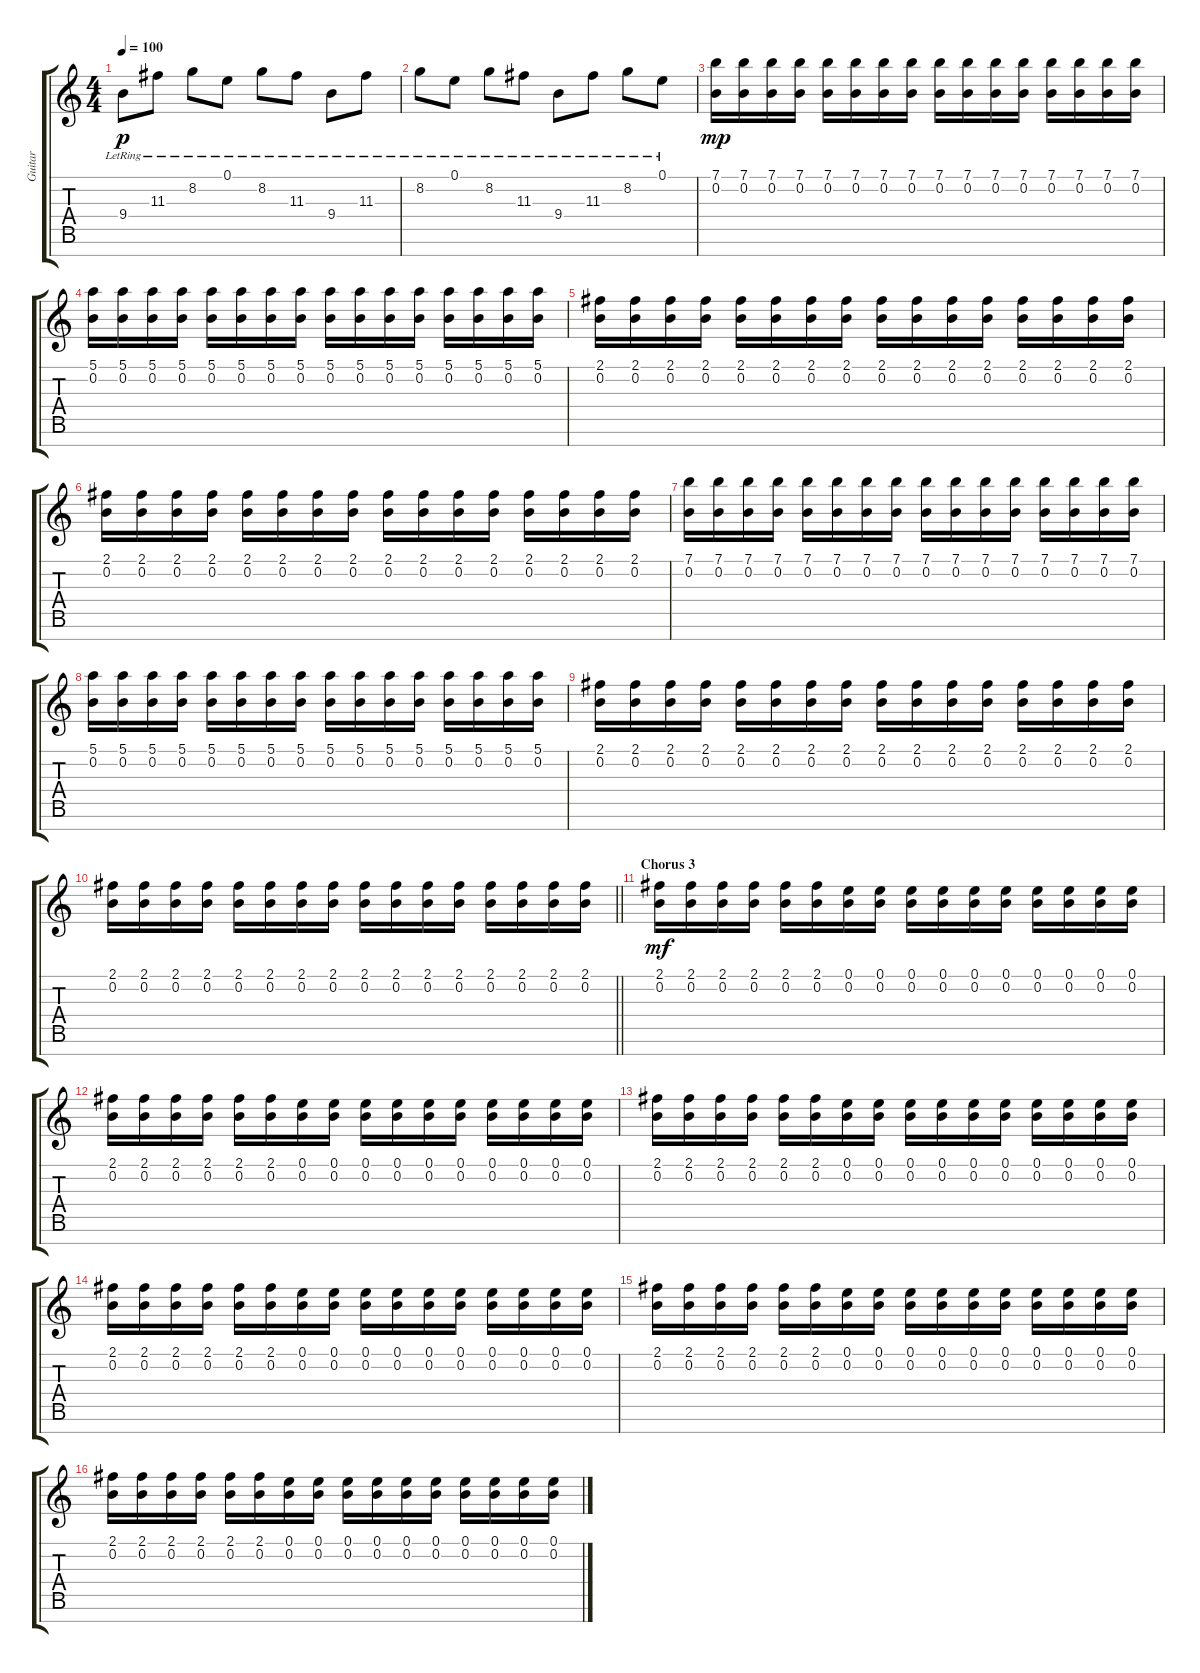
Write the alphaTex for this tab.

\track ("Guitar" "Guitar") {instrument distortionguitar}
\staff {score tabs}
\tuning (E4 B3 G3 D3 A2 E2 B1) {hide}
\ts (4 4)
\tempo 100
\clef g2
\ks c
9.4{lr}.8{dy p} 11.3{lr}.8 8.2{lr}.8 0.1{lr}.8 8.2{lr}.8 11.3{lr}.8 9.4{lr}.8 11.3{lr}.8 |
8.2{lr}.8 0.1{lr}.8 8.2{lr}.8 11.3{lr}.8 9.4{lr}.8 11.3{lr}.8 8.2{lr}.8 0.1{lr}.8 |
(7.1 0.2).16{dy mp instrument distortionguitar} (7.1 0.2).16 (7.1 0.2).16 (7.1 0.2).16 (7.1 0.2).16 (7.1 0.2).16 (7.1 0.2).16 (7.1 0.2).16 (7.1 0.2).16 (7.1 0.2).16 (7.1 0.2).16 (7.1 0.2).16 (7.1 0.2).16 (7.1 0.2).16 (7.1 0.2).16 (7.1 0.2).16 |
(5.1 0.2).16 (5.1 0.2).16 (5.1 0.2).16 (5.1 0.2).16 (5.1 0.2).16 (5.1 0.2).16 (5.1 0.2).16 (5.1 0.2).16 (5.1 0.2).16 (5.1 0.2).16 (5.1 0.2).16 (5.1 0.2).16 (5.1 0.2).16 (5.1 0.2).16 (5.1 0.2).16 (5.1 0.2).16 |
(2.1 0.2).16 (2.1 0.2).16 (2.1 0.2).16 (2.1 0.2).16 (2.1 0.2).16 (2.1 0.2).16 (2.1 0.2).16 (2.1 0.2).16 (2.1 0.2).16 (2.1 0.2).16 (2.1 0.2).16 (2.1 0.2).16 (2.1 0.2).16 (2.1 0.2).16 (2.1 0.2).16 (2.1 0.2).16 |
(2.1 0.2).16 (2.1 0.2).16 (2.1 0.2).16 (2.1 0.2).16 (2.1 0.2).16 (2.1 0.2).16 (2.1 0.2).16 (2.1 0.2).16 (2.1 0.2).16 (2.1 0.2).16 (2.1 0.2).16 (2.1 0.2).16 (2.1 0.2).16 (2.1 0.2).16 (2.1 0.2).16 (2.1 0.2).16 |
(7.1 0.2).16 (7.1 0.2).16 (7.1 0.2).16 (7.1 0.2).16 (7.1 0.2).16 (7.1 0.2).16 (7.1 0.2).16 (7.1 0.2).16 (7.1 0.2).16 (7.1 0.2).16 (7.1 0.2).16 (7.1 0.2).16 (7.1 0.2).16 (7.1 0.2).16 (7.1 0.2).16 (7.1 0.2).16 |
(5.1 0.2).16 (5.1 0.2).16 (5.1 0.2).16 (5.1 0.2).16 (5.1 0.2).16 (5.1 0.2).16 (5.1 0.2).16 (5.1 0.2).16 (5.1 0.2).16 (5.1 0.2).16 (5.1 0.2).16 (5.1 0.2).16 (5.1 0.2).16 (5.1 0.2).16 (5.1 0.2).16 (5.1 0.2).16 |
(2.1 0.2).16 (2.1 0.2).16 (2.1 0.2).16 (2.1 0.2).16 (2.1 0.2).16 (2.1 0.2).16 (2.1 0.2).16 (2.1 0.2).16 (2.1 0.2).16 (2.1 0.2).16 (2.1 0.2).16 (2.1 0.2).16 (2.1 0.2).16 (2.1 0.2).16 (2.1 0.2).16 (2.1 0.2).16 |
\barLineRight lightlight
(2.1 0.2).16 (2.1 0.2).16 (2.1 0.2).16 (2.1 0.2).16 (2.1 0.2).16 (2.1 0.2).16 (2.1 0.2).16 (2.1 0.2).16 (2.1 0.2).16 (2.1 0.2).16 (2.1 0.2).16 (2.1 0.2).16 (2.1 0.2).16 (2.1 0.2).16 (2.1 0.2).16 (2.1 0.2).16 |
\section ("" "Chorus 3")
(2.1 0.2).16{dy mf} (2.1 0.2).16 (2.1 0.2).16 (2.1 0.2).16 (2.1 0.2).16 (2.1 0.2).16 (0.1 0.2).16 (0.1 0.2).16 (0.1 0.2).16 (0.1 0.2).16 (0.1 0.2).16 (0.1 0.2).16 (0.1 0.2).16 (0.1 0.2).16 (0.1 0.2).16 (0.1 0.2).16 |
(2.1 0.2).16 (2.1 0.2).16 (2.1 0.2).16 (2.1 0.2).16 (2.1 0.2).16 (2.1 0.2).16 (0.1 0.2).16 (0.1 0.2).16 (0.1 0.2).16 (0.1 0.2).16 (0.1 0.2).16 (0.1 0.2).16 (0.1 0.2).16 (0.1 0.2).16 (0.1 0.2).16 (0.1 0.2).16 |
(2.1 0.2).16 (2.1 0.2).16 (2.1 0.2).16 (2.1 0.2).16 (2.1 0.2).16 (2.1 0.2).16 (0.1 0.2).16 (0.1 0.2).16 (0.1 0.2).16 (0.1 0.2).16 (0.1 0.2).16 (0.1 0.2).16 (0.1 0.2).16 (0.1 0.2).16 (0.1 0.2).16 (0.1 0.2).16 |
(2.1 0.2).16 (2.1 0.2).16 (2.1 0.2).16 (2.1 0.2).16 (2.1 0.2).16 (2.1 0.2).16 (0.1 0.2).16 (0.1 0.2).16 (0.1 0.2).16 (0.1 0.2).16 (0.1 0.2).16 (0.1 0.2).16 (0.1 0.2).16 (0.1 0.2).16 (0.1 0.2).16 (0.1 0.2).16 |
(2.1 0.2).16 (2.1 0.2).16 (2.1 0.2).16 (2.1 0.2).16 (2.1 0.2).16 (2.1 0.2).16 (0.1 0.2).16 (0.1 0.2).16 (0.1 0.2).16 (0.1 0.2).16 (0.1 0.2).16 (0.1 0.2).16 (0.1 0.2).16 (0.1 0.2).16 (0.1 0.2).16 (0.1 0.2).16 |
(2.1 0.2).16 (2.1 0.2).16 (2.1 0.2).16 (2.1 0.2).16 (2.1 0.2).16 (2.1 0.2).16 (0.1 0.2).16 (0.1 0.2).16 (0.1 0.2).16 (0.1 0.2).16 (0.1 0.2).16 (0.1 0.2).16 (0.1 0.2).16 (0.1 0.2).16 (0.1 0.2).16 (0.1 0.2).16
